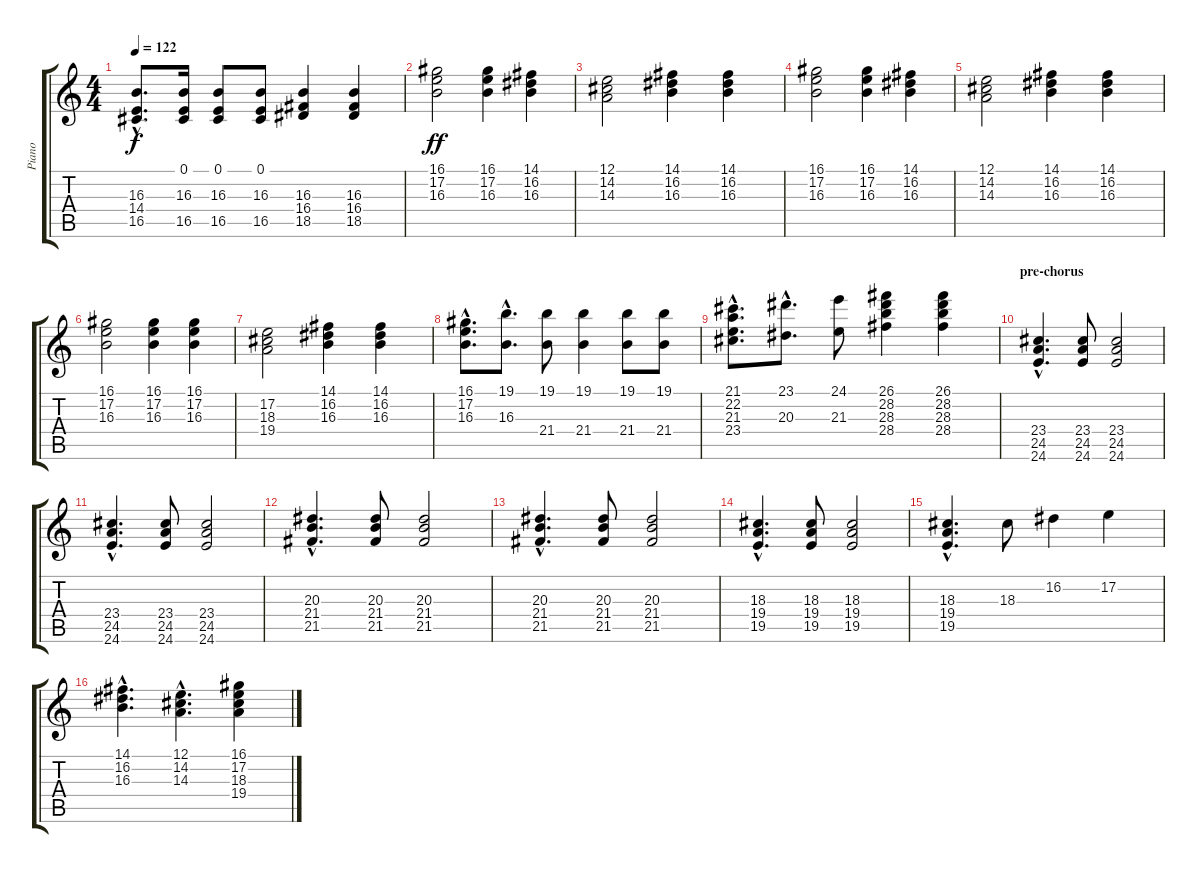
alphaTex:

\track ("Piano" "Piano") {instrument acousticgrandpiano}
\staff {score tabs}
\tuning (E4 B3 G3 D3 A2 E2) {hide}
\ts (4 4)
\tempo 122
\clef g2
\ks c
(16.3{hac} 14.4{hac} 16.5{hac}).8{d dy f} (0.1 16.3 16.5).16 (0.1 16.3 16.5).8 (0.1 16.3 16.5).8 (16.3 16.4 18.5).4 (16.3 16.4 18.5).4 |
(16.1 17.2 16.3).2{dy ff} (16.1 17.2 16.3).4 (14.1 16.2 16.3).4 |
(12.1 14.2 14.3).2 (14.1 16.2 16.3).4 (14.1 16.2 16.3).4 |
(16.1 17.2 16.3).2 (16.1 17.2 16.3).4 (14.1 16.2 16.3).4 |
(12.1 14.2 14.3).2 (14.1 16.2 16.3).4 (14.1 16.2 16.3).4 |
(16.1 17.2 16.3).2 (16.1 17.2 16.3).4 (16.1 17.2 16.3).4 |
(17.2 18.3 19.4).2 (14.1 16.2 16.3).4 (14.1 16.2 16.3).4 |
(16.1{hac} 17.2{hac} 16.3{hac}).8{d} (19.1{hac} 16.3{hac}).8{d} (19.1 21.4).8 (19.1 21.4).4 (19.1 21.4).8 (19.1 21.4).8 |
(21.1{hac} 22.2{hac} 21.3{hac} 23.4{hac}).8{d} (23.1{hac} 20.3{hac}).8{d} (24.1 21.3).8 (26.1 28.2 28.3 28.4).4 (26.1 28.2 28.3 28.4).4 |
\section ("" "pre-chorus")
(23.4{hac} 24.5{hac} 24.6{hac}).4{d} (23.4 24.5 24.6).8 (23.4 24.5 24.6).2 |
(23.4{hac} 24.5{hac} 24.6{hac}).4{d} (23.4 24.5 24.6).8 (23.4 24.5 24.6).2 |
(20.3{hac} 21.4{hac} 21.5{hac}).4{d} (20.3 21.4 21.5).8 (20.3 21.4 21.5).2 |
(20.3{hac} 21.4{hac} 21.5{hac}).4{d} (20.3 21.4 21.5).8 (20.3 21.4 21.5).2 |
(18.3{hac} 19.4{hac} 19.5{hac}).4{d} (18.3 19.4 19.5).8 (18.3 19.4 19.5).2 |
(18.3{hac} 19.4{hac} 19.5{hac}).4{d} 18.3.8 16.2.4 17.2.4 |
(14.1{hac} 16.2{hac} 16.3{hac}).4{d} (12.1{hac} 14.2{hac} 14.3{hac}).4{d} (16.1 17.2 18.3 19.4).4
